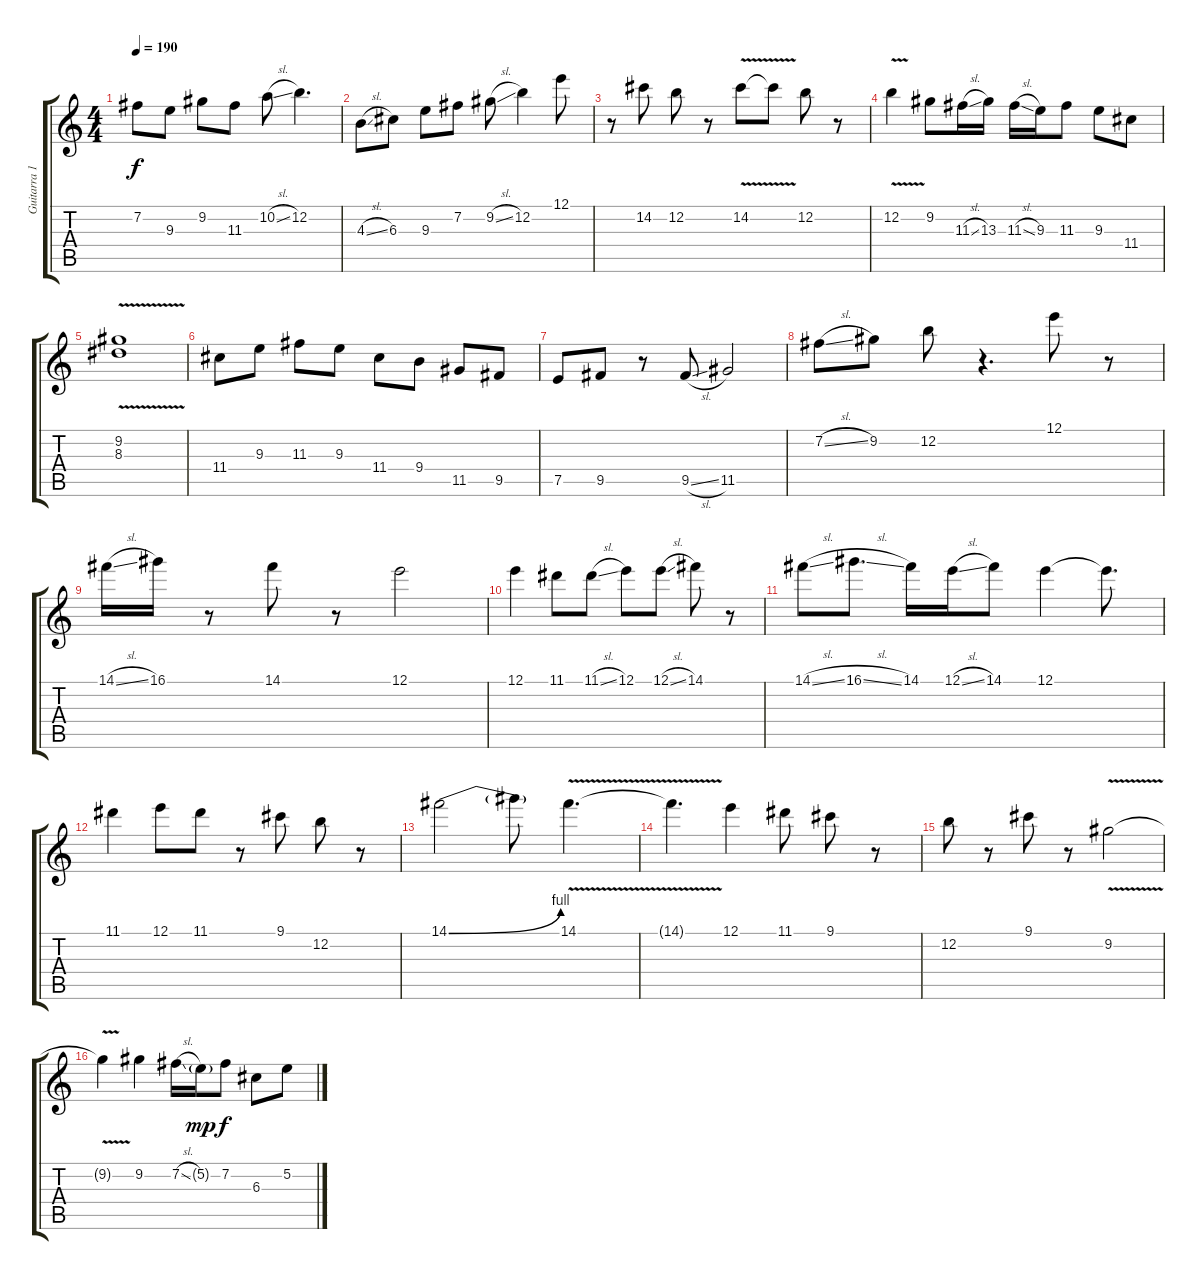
\track ("Guitarra 1" "Guitarra 1") {instrument overdrivenguitar}
\staff {score tabs}
\tuning (E4 B3 G3 D3 A2 E2) {hide}
\ts (4 4)
\tempo 190
\clef g2
\ks c
7.2.8{dy f} 9.3.8 9.2.8 11.3.8 10.2{sl}.8 12.2.4{d} |
4.3{sl}.8 6.3.8 9.3.8 7.2.8 9.2{sl}.8 12.2.4 12.1.8 |
r.8 14.2.8 12.2.8 r.8 14.2{v}.8 14.2{t}.8 12.2.8 r.8 |
12.2{v}.4 9.2.8 11.3{sl}.16 13.3.16 11.3{sl}.16 9.3.16 11.3.8 9.3.8 11.4.8 |
(9.2{v} 8.3{v}).1 |
11.4.8 9.3.8 11.3.8 9.3.8 11.4.8 9.4.8 11.5.8 9.5.8 |
7.5.8 9.5.8 r.8 9.5{sl}.8 11.5.2 |
7.2{sl}.8 9.2.8 12.2.8 r.4{d} 12.1.8 r.8 |
14.1{sl}.16 16.1.16 r.8 14.1.8 r.8 12.1.2 |
12.1.4 11.1.8 11.1{sl}.8 12.1.8 12.1{sl}.8 14.1.8 r.8 |
14.1{sl}.8 16.1{sl}.8{d} 14.1.16 12.1{sl}.16 14.1.8 12.1.4 12.1{t}.8{d} |
11.1.4 12.1.8 11.1.8 r.8 9.1.8 12.2.8 r.8 |
14.1{be (bend 0 0 60 4)}.2 14.1{t}.8 14.1{v}.4{d} |
14.1{t}.4{d} 12.1.4 11.1.8 9.1.8 r.8 |
12.2.8 r.8 9.1.8 r.8 9.2{v}.2 |
9.2{t}.4 9.2.4 7.2{sl}.16 5.2{g}.16{dy mp} 7.2.8{dy f} 6.3.8 5.2.8
